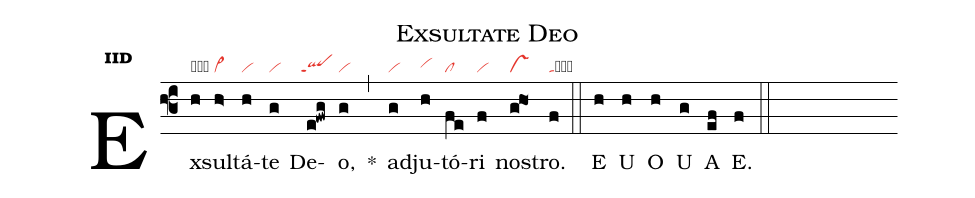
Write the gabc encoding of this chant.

name:Exsultate Deo;
office-part:an;
mode:2d;
nabc-lines:1;
%%
initial-style: 1;
name:Exsultate Deo;
mode: 2;
office-part: Antiphona;
annotation: Ant.;
annotation: ii d;
nabc-lines:1;
%%
(f3) Ex(h|obvi)sul(h>|cl~)tá(h|vi)te(g|vi) De(e!fwg|``qlppt1)o,(g|vi) <sp>*</sp>(,) ad(g|vi)ju(h|vihh)tó(fe|cl)ri(f|vi) nos(ghO1|vs)tro.(f|tacb) (::)
<eu>E(h) U(h) O(h) U(g) A(ef) E.(f) </eu>(::)
